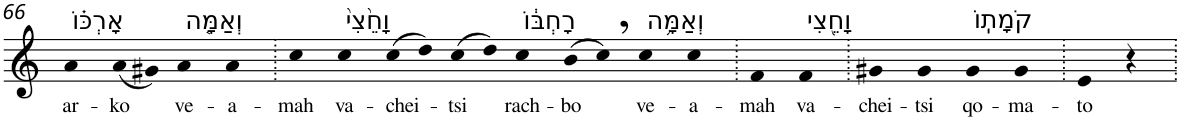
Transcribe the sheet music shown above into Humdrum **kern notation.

**kern	**text
*part1	*part1
*staff1	*staff1
*I"Piano	*
*I'Pno	*
!!LO:PB:g=z
*clefG2	*
*k[]	*
=66	=66
!LO:TX:a:t=אָרְכּ֗וֹ	!
!	!LO:LY:b
4a	ar-
!	!LO:LY:b
(8a	-ko
8g#X)	.
!LO:TX:a:t=וְאַמָּ֤ה	!
!	!LO:LY:b
4a	ve-
!	!LO:LY:b
4a	-a-
=67.	=67.
!	!LO:LY:b
4cc	-mah
!LO:TX:a:t=וָחֵ֙צִי֙	!
!	!LO:LY:b
4cc	va-
!	!LO:LY:b
(8cc	-chei-
8dd)	.
!	!LO:LY:b
(8cc	-tsi
8dd)	.
!LO:TX:a:t=רָחְבּ֔וֹ	!
!	!LO:LY:b
4cc	rach-
!	!LO:LY:b
(8b	-bo
8cc,)	.
!LO:TX:a:t=וְאַמָּ֥ה	!
!	!LO:LY:b
4cc	ve-
!	!LO:LY:b
4cc	-a-
=68.	=68.
!	!LO:LY:b
4f	-mah
!LO:TX:a:t=וָחֵ֖צִי	!
!	!LO:LY:b
4f	va-
=69.	=69.
!	!LO:LY:b
4g#X	-chei-
!	!LO:LY:b
4g#	-tsi
!LO:TX:a:t=קֹמָתֽוֹ	!
!	!LO:LY:b
4g#	qo-
!	!LO:LY:b
4g#	-ma-
=70.	=70.
!	!LO:LY:b
4e	-to
4r	.
=.	=.
*-	*-
